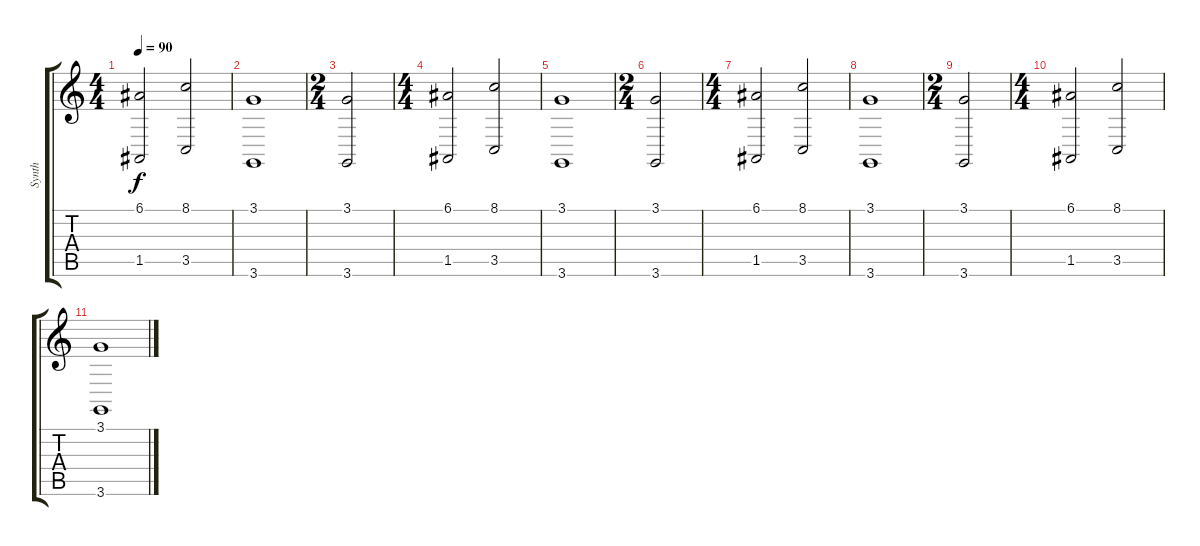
\track ("Synth" "Synth") {instrument stringensemble2}
\staff {score tabs}
\tuning (E4 B3 G3 D3 A2 E2) {hide}
\ts (4 4)
\tempo 90
\clef g2
\ks c
(6.1 1.5).2{dy f} (8.1 3.5).2 |
(3.1 3.6).1 |
\ts (2 4)
(3.1 3.6).2 |
\ts (4 4)
(6.1 1.5).2 (8.1 3.5).2 |
(3.1 3.6).1 |
\ts (2 4)
(3.1 3.6).2 |
\ts (4 4)
(6.1 1.5).2 (8.1 3.5).2 |
(3.1 3.6).1 |
\ts (2 4)
(3.1 3.6).2 |
\ts (4 4)
(6.1 1.5).2 (8.1 3.5).2 |
(3.1 3.6).1
